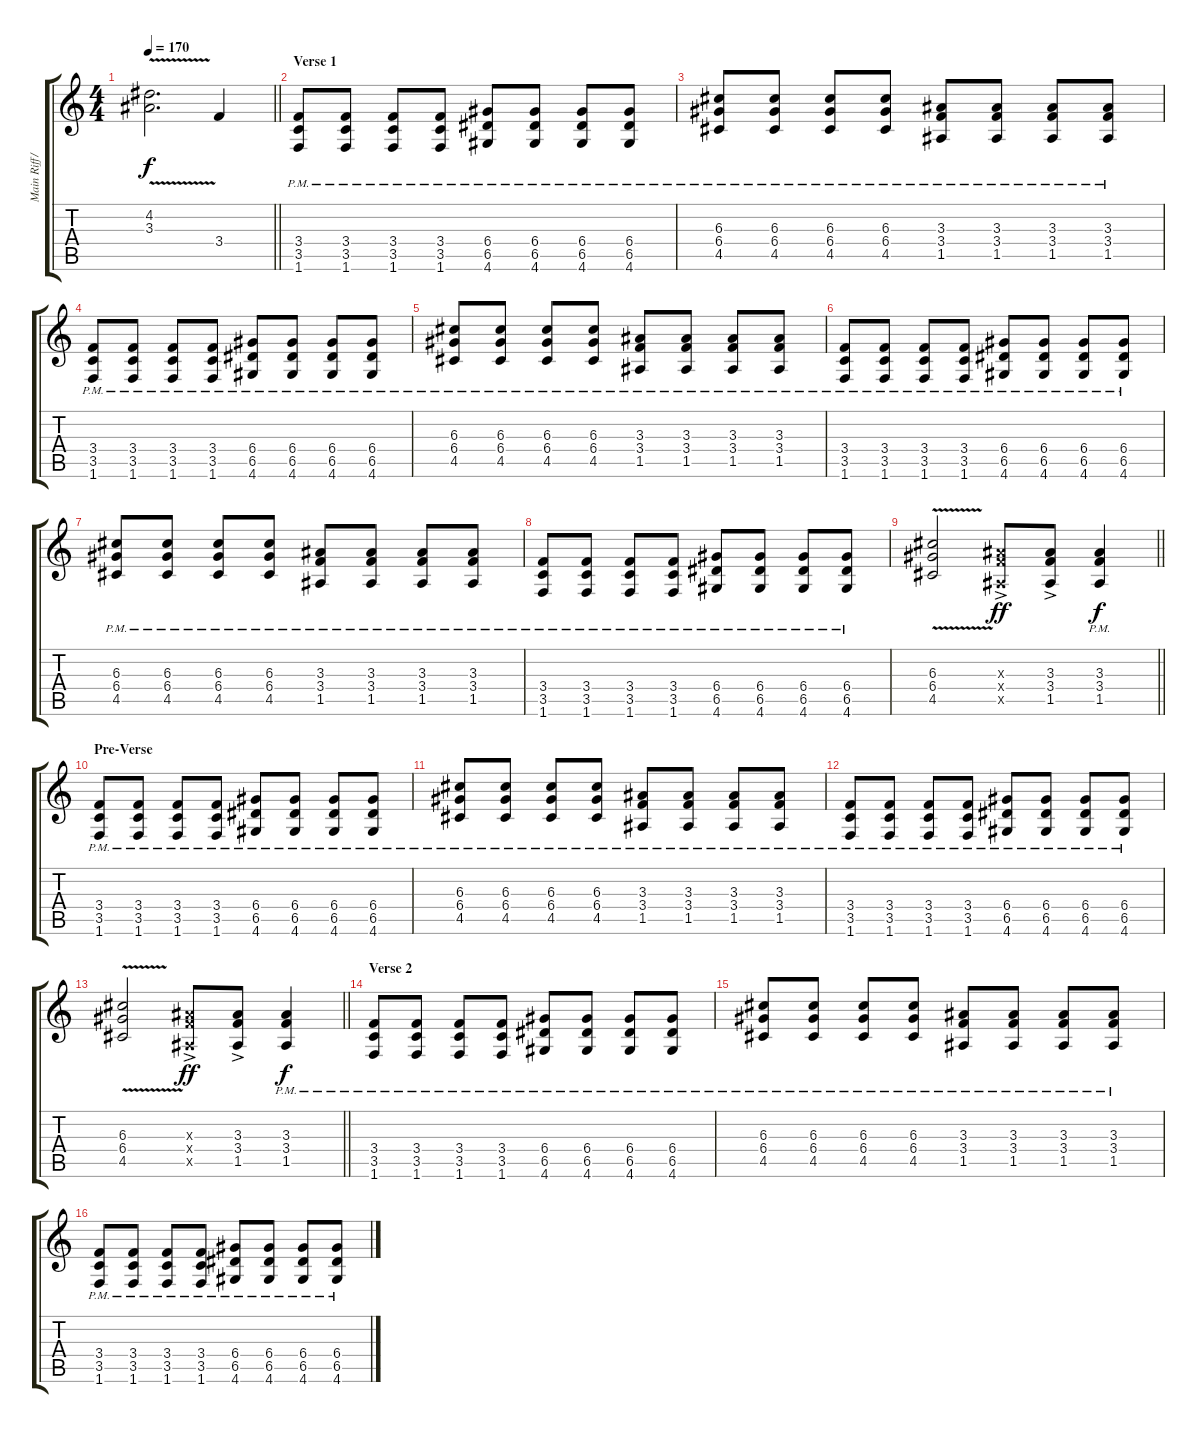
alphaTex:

\track ("Main Riff/Solo" "Main Riff/") {instrument overdrivenguitar}
\staff {score tabs}
\tuning (E4 B3 G3 D3 A2 E2) {hide}
\ts (4 4)
\tempo 170
\clef g2
\barLineRight lightlight
\ks c
(4.2{v} 3.3).2{d dy f} 3.4.4 |
\section ("" "Verse 1")
(3.4{pm} 3.5{pm} 1.6{pm}).8{volume 12} (3.4{pm} 3.5{pm} 1.6{pm}).8 (3.4{pm} 3.5{pm} 1.6{pm}).8 (3.4{pm} 3.5{pm} 1.6{pm}).8 (6.4{pm} 6.5{pm} 4.6{pm}).8 (6.4{pm} 6.5{pm} 4.6{pm}).8 (6.4{pm} 6.5{pm} 4.6{pm}).8 (6.4{pm} 6.5{pm} 4.6{pm}).8 |
(6.3{pm} 6.4{pm} 4.5{pm}).8 (6.3{pm} 6.4{pm} 4.5{pm}).8 (6.3{pm} 6.4{pm} 4.5{pm}).8 (6.3{pm} 6.4{pm} 4.5{pm}).8 (3.3{pm} 3.4{pm} 1.5{pm}).8 (3.3{pm} 3.4{pm} 1.5{pm}).8 (3.3{pm} 3.4{pm} 1.5{pm}).8 (3.3{pm} 3.4{pm} 1.5{pm}).8 |
(3.4{pm} 3.5{pm} 1.6{pm}).8 (3.4{pm} 3.5{pm} 1.6{pm}).8 (3.4{pm} 3.5{pm} 1.6{pm}).8 (3.4{pm} 3.5{pm} 1.6{pm}).8 (6.4{pm} 6.5{pm} 4.6{pm}).8 (6.4{pm} 6.5{pm} 4.6{pm}).8 (6.4{pm} 6.5{pm} 4.6{pm}).8 (6.4{pm} 6.5{pm} 4.6{pm}).8 |
(6.3{pm} 6.4{pm} 4.5{pm}).8 (6.3{pm} 6.4{pm} 4.5{pm}).8 (6.3{pm} 6.4{pm} 4.5{pm}).8 (6.3{pm} 6.4{pm} 4.5{pm}).8 (3.3{pm} 3.4{pm} 1.5{pm}).8 (3.3{pm} 3.4{pm} 1.5{pm}).8 (3.3{pm} 3.4{pm} 1.5{pm}).8 (3.3{pm} 3.4{pm} 1.5{pm}).8 |
(3.4{pm} 3.5{pm} 1.6{pm}).8 (3.4{pm} 3.5{pm} 1.6{pm}).8 (3.4{pm} 3.5{pm} 1.6{pm}).8 (3.4{pm} 3.5{pm} 1.6{pm}).8 (6.4{pm} 6.5{pm} 4.6{pm}).8 (6.4{pm} 6.5{pm} 4.6{pm}).8 (6.4{pm} 6.5{pm} 4.6{pm}).8 (6.4{pm} 6.5{pm} 4.6{pm}).8 |
(6.3{pm} 6.4{pm} 4.5{pm}).8 (6.3{pm} 6.4{pm} 4.5{pm}).8 (6.3{pm} 6.4{pm} 4.5{pm}).8 (6.3{pm} 6.4{pm} 4.5{pm}).8 (3.3{pm} 3.4{pm} 1.5{pm}).8 (3.3{pm} 3.4{pm} 1.5{pm}).8 (3.3{pm} 3.4{pm} 1.5{pm}).8 (3.3{pm} 3.4{pm} 1.5{pm}).8 |
(3.4{pm} 3.5{pm} 1.6{pm}).8 (3.4{pm} 3.5{pm} 1.6{pm}).8 (3.4{pm} 3.5{pm} 1.6{pm}).8 (3.4{pm} 3.5{pm} 1.6{pm}).8 (6.4{pm} 6.5{pm} 4.6{pm}).8 (6.4{pm} 6.5{pm} 4.6{pm}).8 (6.4{pm} 6.5{pm} 4.6{pm}).8 (6.4{pm} 6.5{pm} 4.6{pm}).8 |
\barLineRight lightlight
(6.3{v} 6.4 4.5).2 (3.3{ac x} 3.4{ac x} 1.5{ac x}).8{dy ff} (3.3{ac} 3.4{ac} 1.5{ac}).8 (3.3{pm} 3.4{pm} 1.5).4{dy f} |
\section ("" "Pre-Verse")
(3.4{pm} 3.5{pm} 1.6{pm}).8 (3.4{pm} 3.5{pm} 1.6{pm}).8 (3.4{pm} 3.5{pm} 1.6{pm}).8 (3.4{pm} 3.5{pm} 1.6{pm}).8 (6.4{pm} 6.5{pm} 4.6{pm}).8 (6.4{pm} 6.5{pm} 4.6{pm}).8 (6.4{pm} 6.5{pm} 4.6{pm}).8 (6.4{pm} 6.5{pm} 4.6{pm}).8 |
(6.3{pm} 6.4{pm} 4.5{pm}).8 (6.3{pm} 6.4{pm} 4.5{pm}).8 (6.3{pm} 6.4{pm} 4.5{pm}).8 (6.3{pm} 6.4{pm} 4.5{pm}).8 (3.3{pm} 3.4{pm} 1.5{pm}).8 (3.3{pm} 3.4{pm} 1.5{pm}).8 (3.3{pm} 3.4{pm} 1.5{pm}).8 (3.3{pm} 3.4{pm} 1.5{pm}).8 |
(3.4{pm} 3.5{pm} 1.6{pm}).8 (3.4{pm} 3.5{pm} 1.6{pm}).8 (3.4{pm} 3.5{pm} 1.6{pm}).8 (3.4{pm} 3.5{pm} 1.6{pm}).8 (6.4{pm} 6.5{pm} 4.6{pm}).8 (6.4{pm} 6.5{pm} 4.6{pm}).8 (6.4{pm} 6.5{pm} 4.6{pm}).8 (6.4{pm} 6.5{pm} 4.6{pm}).8 |
\barLineRight lightlight
(6.3{v} 6.4 4.5).2 (3.3{ac x} 3.4{ac x} 1.5{ac x}).8{dy ff} (3.3{ac} 3.4{ac} 1.5{ac}).8 (3.3{pm} 3.4{pm} 1.5).4{dy f} |
\section ("" "Verse 2")
(3.4{pm} 3.5{pm} 1.6{pm}).8{volume 13} (3.4{pm} 3.5{pm} 1.6{pm}).8 (3.4{pm} 3.5{pm} 1.6{pm}).8 (3.4{pm} 3.5{pm} 1.6{pm}).8 (6.4{pm} 6.5{pm} 4.6{pm}).8 (6.4{pm} 6.5{pm} 4.6{pm}).8 (6.4{pm} 6.5{pm} 4.6{pm}).8 (6.4{pm} 6.5{pm} 4.6{pm}).8 |
(6.3{pm} 6.4{pm} 4.5{pm}).8 (6.3{pm} 6.4{pm} 4.5{pm}).8 (6.3{pm} 6.4{pm} 4.5{pm}).8 (6.3{pm} 6.4{pm} 4.5{pm}).8 (3.3{pm} 3.4{pm} 1.5{pm}).8 (3.3{pm} 3.4{pm} 1.5{pm}).8 (3.3{pm} 3.4{pm} 1.5{pm}).8 (3.3{pm} 3.4{pm} 1.5{pm}).8 |
(3.4{pm} 3.5{pm} 1.6{pm}).8 (3.4{pm} 3.5{pm} 1.6{pm}).8 (3.4{pm} 3.5{pm} 1.6{pm}).8 (3.4{pm} 3.5{pm} 1.6{pm}).8 (6.4{pm} 6.5{pm} 4.6{pm}).8 (6.4{pm} 6.5{pm} 4.6{pm}).8 (6.4{pm} 6.5{pm} 4.6{pm}).8 (6.4{pm} 6.5{pm} 4.6{pm}).8
